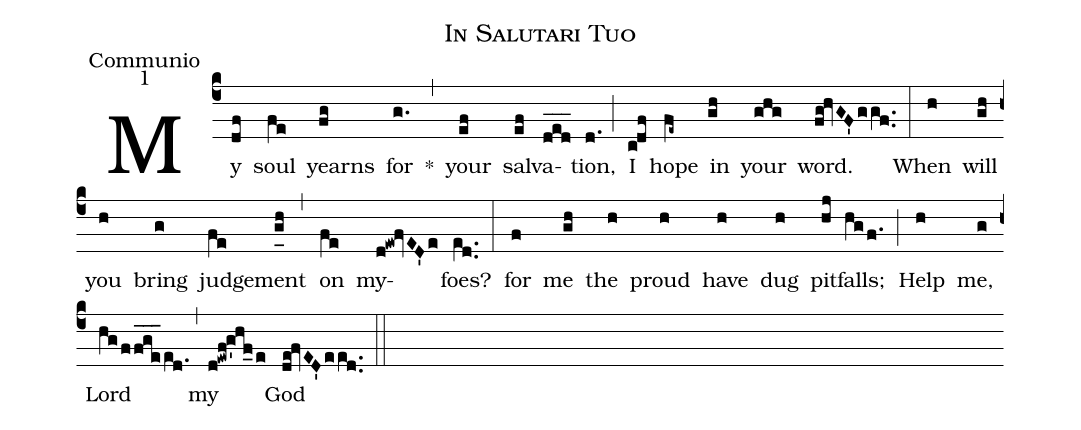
name:In Salutari Tuo;
office-part:Communio;
mode:1;
%%
(c4) My(df) soul(fe) yearns(fg) for(g.) *(,) your(ef) sal(ef)va(d_e_d_)tion,(d.) (;) I(cdf) hope(fe~) in(gh) your(ghg) word.(fg!hvGF'ggf..) (:) When(h) will(gh) you(h) bring(g) judge(fe)ment(g_[uh:l]h) (,) on(fe) my(d!ew!fvED'e)foes?(e[ll:1]d..) (:) for(f) me(gh) the(h) proud(h) have(h) dug(h) pit(hj)falls;(hgf.) (;) Help(h) me,(g) Lord(hgff_g_e_ed.) (,) my(d!ewf!g'hf_e) God(de!fvED'eed..) (::)
